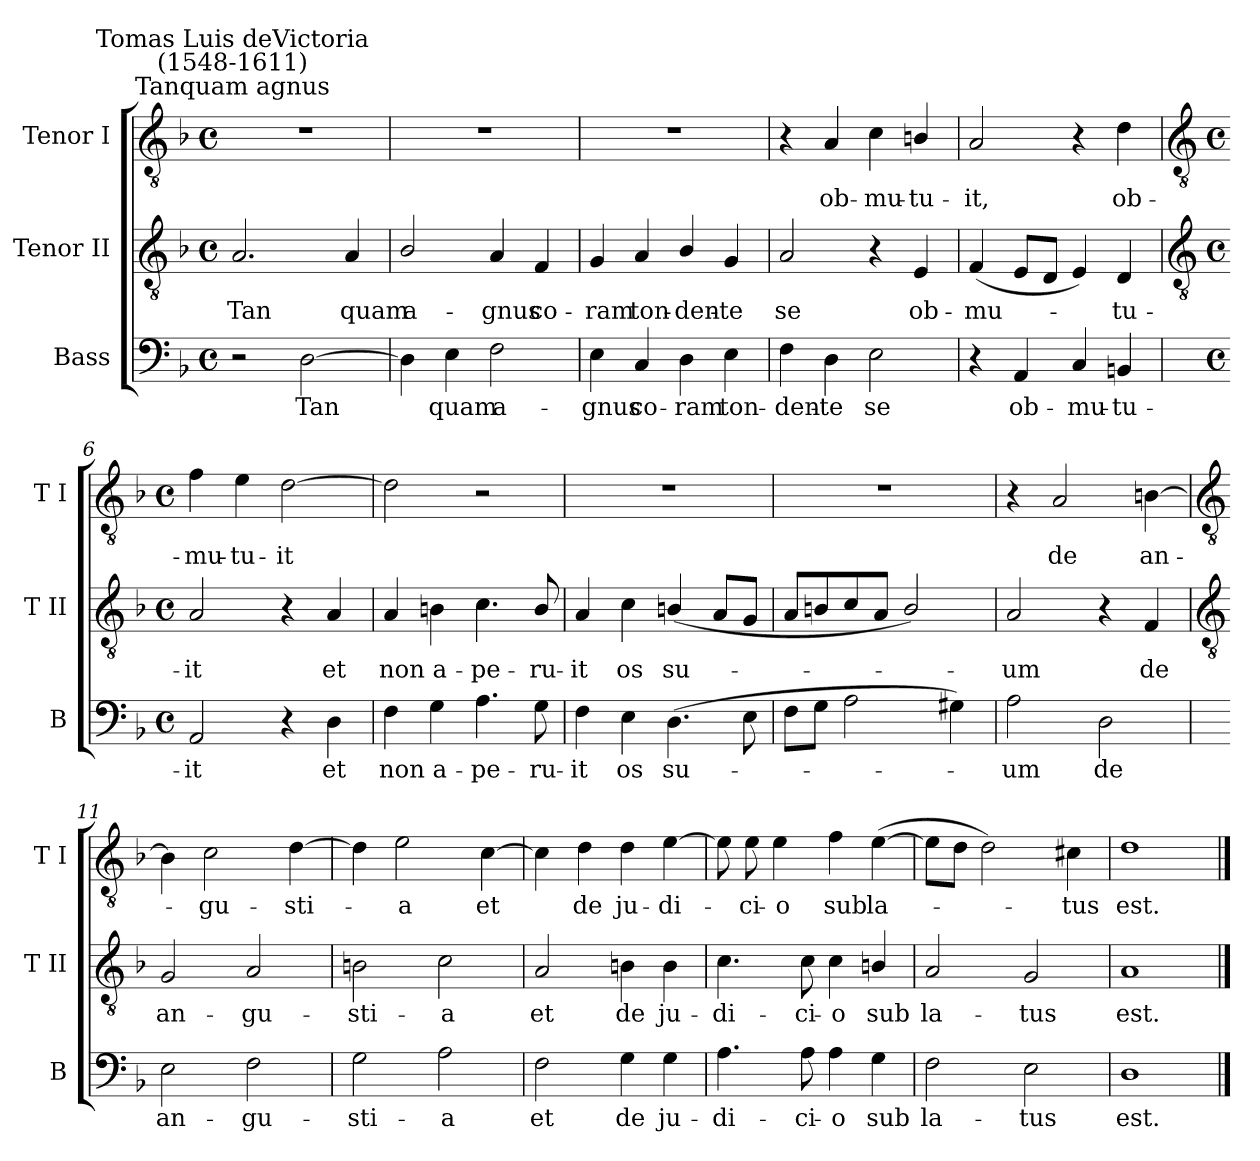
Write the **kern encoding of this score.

**kern	**text	**kern	**text	**kern	**text
*part3	*part3	*part2	*part2	*part1	*part1
*staff3	*staff3	*staff2	*staff2	*staff1	*staff1
*I"Bass	*	*I"Tenor II	*	*I"Tenor I	*
*I'B	*	*I'T II	*	*I'T I	*
*clefF4	*	*clefGv2	*	*clefGv2	*
*k[b-]	*	*k[b-]	*	*k[b-]	*
*F:	*	*F:	*	*F:	*
*M4/4	*	*M4/4	*	*M4/4	*
*met(c)	*	*met(c)	*	*met(c)	*
=1	=1	=1	=1	=1	=1
!	!	!	!	!LO:TX:a:cj:t=Tanquam agnus	!
!	!	!	!	!LO:TX:a:cj:t=Tomas Luis deVictoria\n(1548-1611)	!
!	!	!	!LO:LY:b	!	!
2r	.	2.A	Tan	1r	.
!	!LO:LY:b	!	!	!	!
[2D	Tan	.	.	.	.
!	!	!	!LO:LY:b	!	!
.	.	4A	quam	.	.
=2	=2	=2	=2	=2	=2
!	!	!	!LO:LY:b	!	!
4D]	.	2B-/	a-	1r	.
!	!LO:LY:b	!	!	!	!
4E	quam	.	.	.	.
!	!LO:LY:b	!	!LO:LY:b	!	!
2F	a-	4A	-gnus	.	.
!	!	!	!LO:LY:b	!	!
.	.	4F	co-	.	.
=3	=3	=3	=3	=3	=3
!	!LO:LY:b	!	!LO:LY:b	!	!
4E	-gnus	4G	-ram	1r	.
!	!LO:LY:b	!	!LO:LY:b	!	!
4C	co-	4A	ton-	.	.
!	!LO:LY:b	!	!LO:LY:b	!	!
4D	-ram	4B-/	-den-	.	.
!	!LO:LY:b	!	!LO:LY:b	!	!
4E	ton-	4G	-te	.	.
=4	=4	=4	=4	=4	=4
!	!LO:LY:b	!	!LO:LY:b	!	!
4F	-den-	2A	se	4r	.
!	!LO:LY:b	!	!	!	!LO:LY:b
4D	-te	.	.	4A	ob-
!	!LO:LY:b	!	!	!	!LO:LY:b
2E	se	4r	.	4c	-mu-
!	!	!	!LO:LY:b	!	!LO:LY:b
.	.	4E	ob-	4Bn/	-tu-
=5	=5	=5	=5	=5	=5
!	!	!	!LO:LY:b	!	!LO:LY:b
4r	.	(<4F	-mu-	2A	-it,
!	!LO:LY:b	!	!	!	!
4AA	ob-	8EL	.	.	.
.	.	8DJ	.	.	.
!	!LO:LY:b	!	!	!	!
4C	-mu-	4E)	.	4r	.
!	!LO:LY:b	!	!LO:LY:b	!	!LO:LY:b
4BBn	-tu-	4D	tu-	4d	ob-
!!LO:LB:g=z
=6	=6	=6	=6	=6	=6
*	*	*clefGv2	*	*clefGv2	*
*M4/4	*	*M4/4	*	*M4/4	*
*met(c)	*	*met(c)	*	*met(c)	*
!	!LO:LY:b	!	!LO:LY:b	!	!LO:LY:b
2AA	-it	2A	-it	4f	-mu-
!	!	!	!	!	!LO:LY:b
.	.	.	.	4e	-tu-
!	!	!	!	!	!LO:LY:b
4r	.	4r	.	[2d	-it
!	!LO:LY:b	!	!LO:LY:b	!	!
4D	et	4A	et	.	.
=7	=7	=7	=7	=7	=7
!	!LO:LY:b	!	!LO:LY:b	!	!
4F	non	4A	non	2d]	.
!	!LO:LY:b	!	!LO:LY:b	!	!
4G	a-	4Bn	a-	.	.
!	!LO:LY:b	!	!LO:LY:b	!	!
4.A	-pe-	4.c	-pe-	2r	.
!	!LO:LY:b	!	!LO:LY:b	!	!
8G	-ru-	8B/	-ru-	.	.
=8	=8	=8	=8	=8	=8
!	!LO:LY:b	!	!LO:LY:b	!	!
4F	-it	4A	-it	1r	.
!	!LO:LY:b	!	!LO:LY:b	!	!
4E	os	4c	os	.	.
!	!LO:LY:b	!	!LO:LY:b	!	!
(>4.D	su-	(<4Bn/	su-	.	.
.	.	8AL	.	.	.
8E	.	8GJ	.	.	.
=9	=9	=9	=9	=9	=9
8FL	.	8A/L	.	1r	.
8GJ	.	8Bn/	.	.	.
2A	.	8c/	.	.	.
.	.	8AJ	.	.	.
.	.	2B/)	.	.	.
4G#X)	.	.	.	.	.
=10	=10	=10	=10	=10	=10
!	!LO:LY:b	!	!LO:LY:b	!	!
2A	um	2A	um	4r	.
!	!	!	!	!	!LO:LY:b
.	.	.	.	2A	de
!	!LO:LY:b	!	!	!	!
2D	de	4r	.	.	.
!	!	!	!LO:LY:b	!	!LO:LY:b
.	.	4F	de	[4Bn	an-
!!LO:LB:g=z
=11	=11	=11	=11	=11	=11
*	*	*clefGv2	*	*clefGv2	*
!	!LO:LY:b	!	!LO:LY:b	!	!
2E	an-	2G	an-	4B]	.
!	!	!	!	!	!LO:LY:b
.	.	.	.	2c	gu-
!	!LO:LY:b	!	!LO:LY:b	!	!
2F	-gu-	2A	-gu-	.	.
!	!	!	!	!	!LO:LY:b
.	.	.	.	[4d	-sti-
=12	=12	=12	=12	=12	=12
!	!LO:LY:b	!	!LO:LY:b	!	!
2G	-sti-	2Bn	-sti-	4d]	.
!	!	!	!	!	!LO:LY:b
.	.	.	.	2e	a
!	!LO:LY:b	!	!LO:LY:b	!	!
2A	-a	2c	-a	.	.
!	!	!	!	!	!LO:LY:b
.	.	.	.	[4c	et
=13	=13	=13	=13	=13	=13
!	!LO:LY:b	!	!LO:LY:b	!	!
2F	et	2A	et	4c]	.
!	!	!	!	!	!LO:LY:b
.	.	.	.	4d	de
!	!LO:LY:b	!	!LO:LY:b	!	!LO:LY:b
4G	de	4Bn	de	4d	ju-
!	!LO:LY:b	!	!LO:LY:b	!	!LO:LY:b
4G	ju-	4B	ju-	[4e	-di-
=14	=14	=14	=14	=14	=14
!	!LO:LY:b	!	!LO:LY:b	!	!
4.A	-di-	4.c	-di-	8e]	.
!	!	!	!	!	!LO:LY:b
.	.	.	.	8e	ci-
!	!	!	!	!	!LO:LY:b
.	.	.	.	4e	-o
!	!LO:LY:b	!	!LO:LY:b	!	!
8A	-ci-	8c	-ci-	.	.
!	!LO:LY:b	!	!LO:LY:b	!	!LO:LY:b
4A	-o	4c	-o	4f	sub
!	!LO:LY:b	!	!LO:LY:b	!	!LO:LY:b
4G	sub	4Bn/	sub	(>[4e	la-
=15	=15	=15	=15	=15	=15
!	!LO:LY:b	!	!LO:LY:b	!	!
2F	la-	2A	la-	8eL]	.
.	.	.	.	8dJ	.
.	.	.	.	2d)	.
!	!LO:LY:b	!	!LO:LY:b	!	!
2E	-tus	2G	-tus	.	.
!	!	!	!	!	!LO:LY:b
.	.	.	.	4c#X	tus
=16	=16	=16	=16	=16	=16
!	!LO:LY:b	!	!LO:LY:b	!	!LO:LY:b
1D	est.	1A	est.	1d	est.
==	==	==	==	==	==
*-	*-	*-	*-	*-	*-
